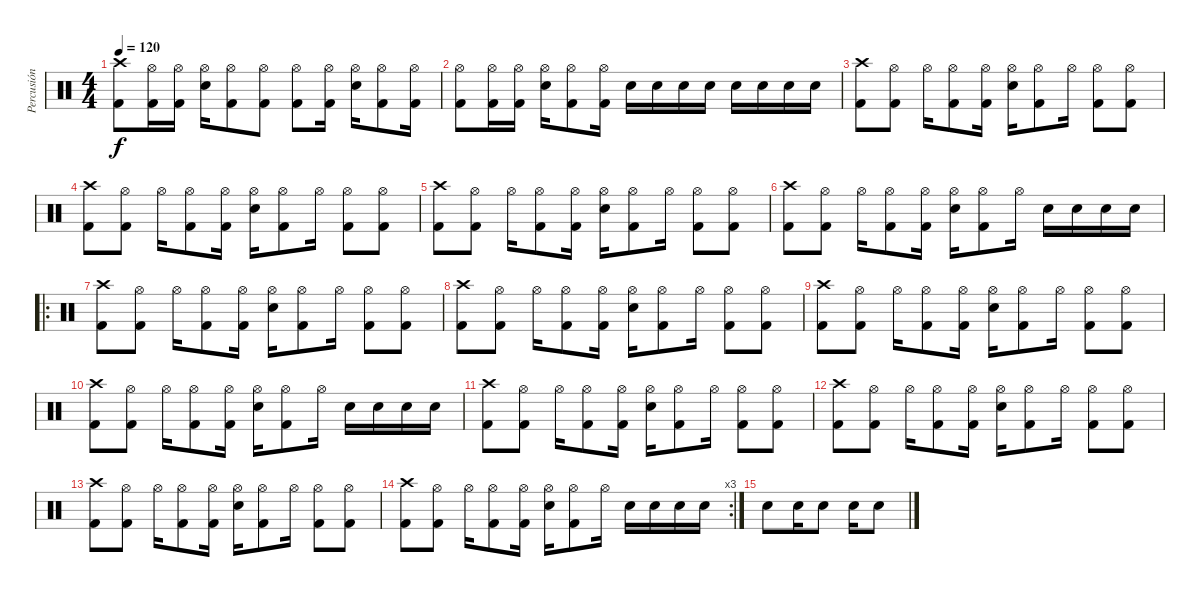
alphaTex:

\track ("Percusión" "Percusión") {instrument percussion}
\staff {score}
\articulation defaults
\ts (4 4)
\tempo 120
\clef neutral
\ks c
("Crash high (hit)" "Kick (hit) 2").8{dy f} ("Kick (hit) 2" "Hi-Hat (open)").16 ("Kick (hit) 2" "Hi-Hat (open)").16 ("Electric Snare (hit)" "Hi-Hat (open)").16 ("Kick (hit) 2" "Hi-Hat (open)").8 ("Kick (hit) 2" "Hi-Hat (open)").8 ("Kick (hit) 2" "Hi-Hat (open)").8 ("Kick (hit) 2" "Hi-Hat (open)").16 ("Electric Snare (hit)" "Hi-Hat (open)").16 ("Kick (hit) 2" "Hi-Hat (open)").8 ("Kick (hit) 2" "Hi-Hat (open)").16 |
("Kick (hit) 2" "Hi-Hat (open)").8 ("Kick (hit) 2" "Hi-Hat (open)").16 ("Kick (hit) 2" "Hi-Hat (open)").16 ("Electric Snare (hit)" "Hi-Hat (open)").16 ("Kick (hit) 2" "Hi-Hat (open)").8 ("Kick (hit) 2" "Hi-Hat (open)").16 "Electric Snare (hit)".16 "Electric Snare (hit)".16 "Electric Snare (hit)".16 "Electric Snare (hit)".16 "Electric Snare (hit)".16 "Electric Snare (hit)".16 "Electric Snare (hit)".16 "Electric Snare (hit)".16 |
("Crash high (hit)" "Kick (hit) 2").8 ("Hi-Hat (open)" "Kick (hit) 2").8 "Hi-Hat (open)".16 ("Hi-Hat (open)" "Kick (hit) 2").8 ("Hi-Hat (open)" "Kick (hit) 2").16 ("Hi-Hat (open)" "Electric Snare (hit)").16 ("Kick (hit) 2" "Hi-Hat (open)").8 "Hi-Hat (open)".16 ("Kick (hit) 2" "Hi-Hat (open)").8 ("Kick (hit) 2" "Hi-Hat (open)").8 |
("Crash high (hit)" "Kick (hit) 2").8 ("Hi-Hat (open)" "Kick (hit) 2").8 "Hi-Hat (open)".16 ("Hi-Hat (open)" "Kick (hit) 2").8 ("Hi-Hat (open)" "Kick (hit) 2").16 ("Hi-Hat (open)" "Electric Snare (hit)").16 ("Kick (hit) 2" "Hi-Hat (open)").8 "Hi-Hat (open)".16 ("Kick (hit) 2" "Hi-Hat (open)").8 ("Kick (hit) 2" "Hi-Hat (open)").8 |
("Crash high (hit)" "Kick (hit) 2").8 ("Hi-Hat (open)" "Kick (hit) 2").8 "Hi-Hat (open)".16 ("Hi-Hat (open)" "Kick (hit) 2").8 ("Hi-Hat (open)" "Kick (hit) 2").16 ("Hi-Hat (open)" "Electric Snare (hit)").16 ("Kick (hit) 2" "Hi-Hat (open)").8 "Hi-Hat (open)".16 ("Kick (hit) 2" "Hi-Hat (open)").8 ("Kick (hit) 2" "Hi-Hat (open)").8 |
("Crash high (hit)" "Kick (hit) 2").8 ("Hi-Hat (open)" "Kick (hit) 2").8 "Hi-Hat (open)".16 ("Hi-Hat (open)" "Kick (hit) 2").8 ("Hi-Hat (open)" "Kick (hit) 2").16 ("Hi-Hat (open)" "Electric Snare (hit)").16 ("Kick (hit) 2" "Hi-Hat (open)").8 "Hi-Hat (open)".16 "Electric Snare (hit)".16 "Electric Snare (hit)".16 "Electric Snare (hit)".16 "Electric Snare (hit)".16 |
\ro
("Crash high (hit)" "Kick (hit) 2").8 ("Hi-Hat (open)" "Kick (hit) 2").8 "Hi-Hat (open)".16 ("Hi-Hat (open)" "Kick (hit) 2").8 ("Hi-Hat (open)" "Kick (hit) 2").16 ("Hi-Hat (open)" "Electric Snare (hit)").16 ("Kick (hit) 2" "Hi-Hat (open)").8 "Hi-Hat (open)".16 ("Kick (hit) 2" "Hi-Hat (open)").8 ("Kick (hit) 2" "Hi-Hat (open)").8 |
("Crash high (hit)" "Kick (hit) 2").8 ("Hi-Hat (open)" "Kick (hit) 2").8 "Hi-Hat (open)".16 ("Hi-Hat (open)" "Kick (hit) 2").8 ("Hi-Hat (open)" "Kick (hit) 2").16 ("Hi-Hat (open)" "Electric Snare (hit)").16 ("Kick (hit) 2" "Hi-Hat (open)").8 "Hi-Hat (open)".16 ("Kick (hit) 2" "Hi-Hat (open)").8 ("Kick (hit) 2" "Hi-Hat (open)").8 |
("Crash high (hit)" "Kick (hit) 2").8 ("Hi-Hat (open)" "Kick (hit) 2").8 "Hi-Hat (open)".16 ("Hi-Hat (open)" "Kick (hit) 2").8 ("Hi-Hat (open)" "Kick (hit) 2").16 ("Hi-Hat (open)" "Electric Snare (hit)").16 ("Kick (hit) 2" "Hi-Hat (open)").8 "Hi-Hat (open)".16 ("Kick (hit) 2" "Hi-Hat (open)").8 ("Kick (hit) 2" "Hi-Hat (open)").8 |
("Crash high (hit)" "Kick (hit) 2").8 ("Hi-Hat (open)" "Kick (hit) 2").8 "Hi-Hat (open)".16 ("Hi-Hat (open)" "Kick (hit) 2").8 ("Hi-Hat (open)" "Kick (hit) 2").16 ("Hi-Hat (open)" "Electric Snare (hit)").16 ("Kick (hit) 2" "Hi-Hat (open)").8 "Hi-Hat (open)".16 "Electric Snare (hit)".16 "Electric Snare (hit)".16 "Electric Snare (hit)".16 "Electric Snare (hit)".16 |
("Crash high (hit)" "Kick (hit) 2").8 ("Hi-Hat (open)" "Kick (hit) 2").8 "Hi-Hat (open)".16 ("Hi-Hat (open)" "Kick (hit) 2").8 ("Hi-Hat (open)" "Kick (hit) 2").16 ("Hi-Hat (open)" "Electric Snare (hit)").16 ("Kick (hit) 2" "Hi-Hat (open)").8 "Hi-Hat (open)".16 ("Kick (hit) 2" "Hi-Hat (open)").8 ("Kick (hit) 2" "Hi-Hat (open)").8 |
("Crash high (hit)" "Kick (hit) 2").8 ("Hi-Hat (open)" "Kick (hit) 2").8 "Hi-Hat (open)".16 ("Hi-Hat (open)" "Kick (hit) 2").8 ("Hi-Hat (open)" "Kick (hit) 2").16 ("Hi-Hat (open)" "Electric Snare (hit)").16 ("Kick (hit) 2" "Hi-Hat (open)").8 "Hi-Hat (open)".16 ("Kick (hit) 2" "Hi-Hat (open)").8 ("Kick (hit) 2" "Hi-Hat (open)").8 |
("Crash high (hit)" "Kick (hit) 2").8 ("Hi-Hat (open)" "Kick (hit) 2").8 "Hi-Hat (open)".16 ("Hi-Hat (open)" "Kick (hit) 2").8 ("Hi-Hat (open)" "Kick (hit) 2").16 ("Hi-Hat (open)" "Electric Snare (hit)").16 ("Kick (hit) 2" "Hi-Hat (open)").8 "Hi-Hat (open)".16 ("Kick (hit) 2" "Hi-Hat (open)").8 ("Kick (hit) 2" "Hi-Hat (open)").8 |
\rc 3
("Crash high (hit)" "Kick (hit) 2").8 ("Hi-Hat (open)" "Kick (hit) 2").8 "Hi-Hat (open)".16 ("Hi-Hat (open)" "Kick (hit) 2").8 ("Hi-Hat (open)" "Kick (hit) 2").16 ("Hi-Hat (open)" "Electric Snare (hit)").16 ("Kick (hit) 2" "Hi-Hat (open)").8 "Hi-Hat (open)".16 "Electric Snare (hit)".16 "Electric Snare (hit)".16 "Electric Snare (hit)".16 "Electric Snare (hit)".16 |
"Electric Snare (hit)".8 "Electric Snare (hit)".16 "Electric Snare (hit)".8 "Electric Snare (hit)".16 "Electric Snare (hit)".8
